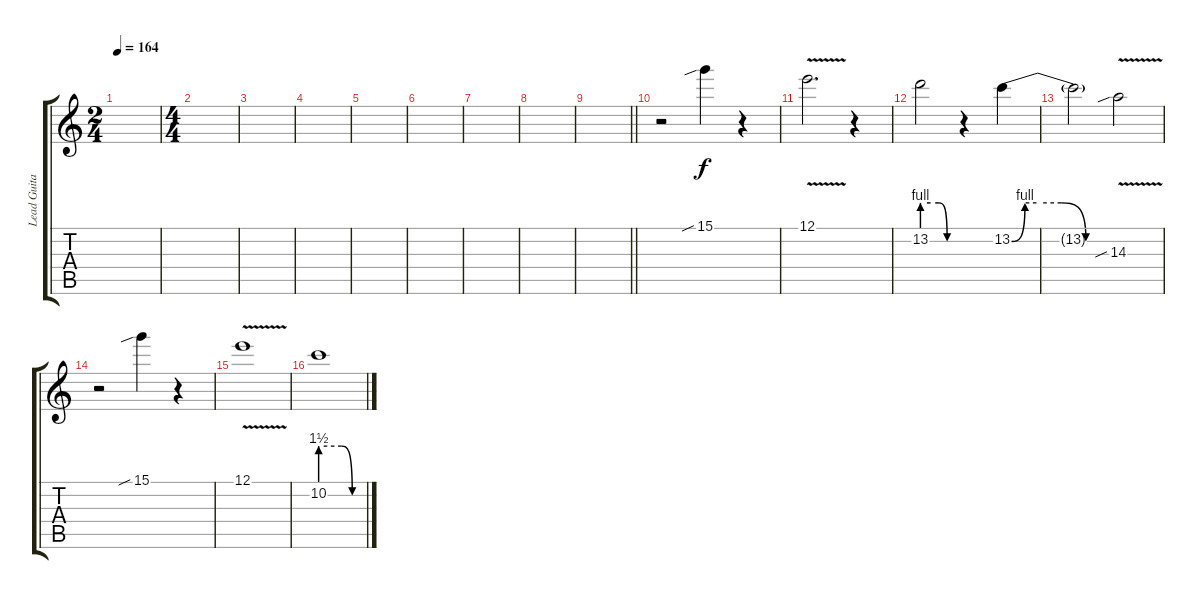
\track ("Lead Guitar" "Lead Guita") {instrument overdrivenguitar}
\staff {score tabs}
\tuning (E4 B3 G3 D3 A2 E2) {hide}
\ts (2 4)
\tempo 164
\clef g2
\ks c
|
\ts (4 4)
|
|
|
|
|
|
|
\barLineRight lightlight
|
r.2 15.1{sib}.4 r.4 |
12.1{v}.2{d} r.4 |
13.2{be (custom 0 4 15 4 30 4 45 0 60 0)}.2 r.4 13.2{be (custom 0 0 8 4 15 4 30 4 45 0 60 0)}.4 |
13.2{t}.2 14.3{v sib}.2 |
r.2 15.1{sib}.4 r.4 |
12.1{v}.1 |
10.2{be (custom 0 6 30 6 45 0 60 0)}.1
